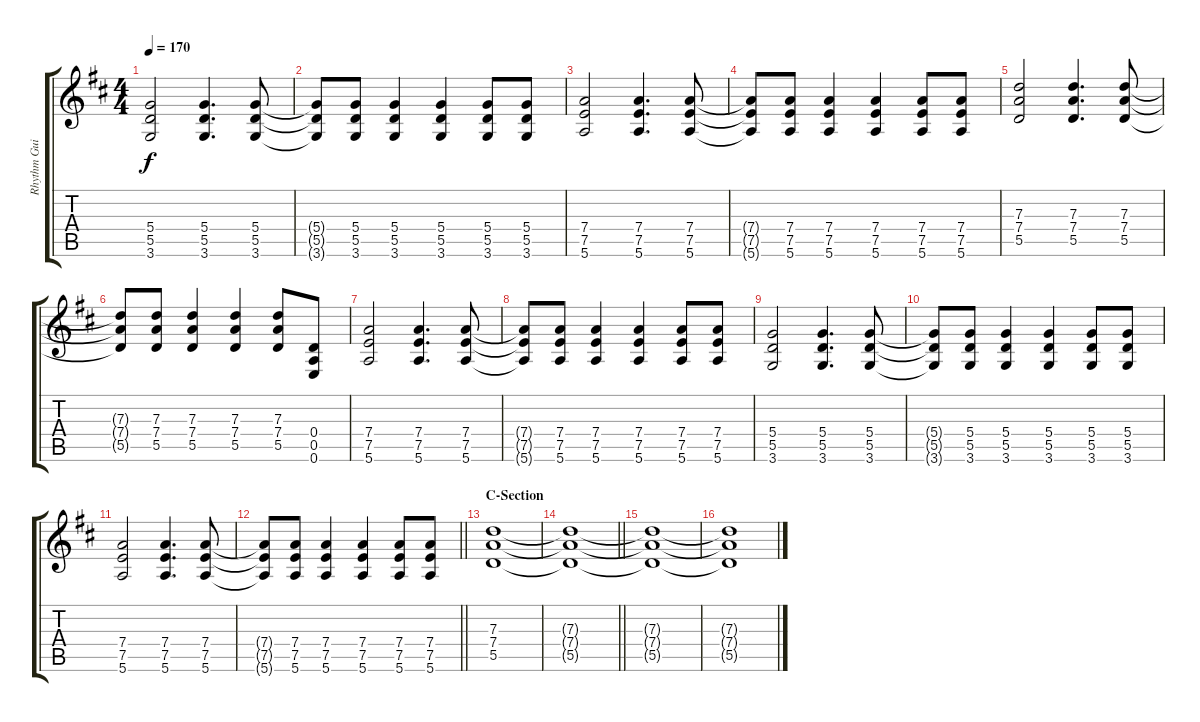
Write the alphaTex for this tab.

\track ("Rhythm Guitar" "Rhythm Gui") {instrument distortionguitar}
\staff {score tabs}
\tuning (E4 B3 G3 D3 A2 E2) {hide}
\ts (4 4)
\tempo 170
\clef g2
\ks d
(5.4 5.5 3.6).2{dy f} (5.4 5.5 3.6).4{d} (5.4 5.5 3.6).8 |
(5.4{t} 5.5{t} 3.6{t}).8 (5.4 5.5 3.6).8 (5.4 5.5 3.6).4 (5.4 5.5 3.6).4 (5.4 5.5 3.6).8 (5.4 5.5 3.6).8 |
(7.4 7.5 5.6).2 (7.4 7.5 5.6).4{d} (7.4 7.5 5.6).8 |
(7.4{t} 7.5{t} 5.6{t}).8 (7.4 7.5 5.6).8 (7.4 7.5 5.6).4 (7.4 7.5 5.6).4 (7.4 7.5 5.6).8 (7.4 7.5 5.6).8 |
(7.3 7.4 5.5).2 (7.3 7.4 5.5).4{d} (7.3 7.4 5.5).8 |
(7.3{t} 7.4{t} 5.5{t}).8 (7.3 7.4 5.5).8 (7.3 7.4 5.5).4 (7.3 7.4 5.5).4 (7.3 7.4 5.5).8 (0.4 0.5 0.6).8 |
(7.4 7.5 5.6).2 (7.4 7.5 5.6).4{d} (7.4 7.5 5.6).8 |
(7.4{t} 7.5{t} 5.6{t}).8 (7.4 7.5 5.6).8 (7.4 7.5 5.6).4 (7.4 7.5 5.6).4 (7.4 7.5 5.6).8 (7.4 7.5 5.6).8 |
(5.4 5.5 3.6).2 (5.4 5.5 3.6).4{d} (5.4 5.5 3.6).8 |
(5.4{t} 5.5{t} 3.6{t}).8 (5.4 5.5 3.6).8 (5.4 5.5 3.6).4 (5.4 5.5 3.6).4 (5.4 5.5 3.6).8 (5.4 5.5 3.6).8 |
(7.4 7.5 5.6).2 (7.4 7.5 5.6).4{d} (7.4 7.5 5.6).8 |
\barLineRight lightlight
(7.4{t} 7.5{t} 5.6{t}).8 (7.4 7.5 5.6).8 (7.4 7.5 5.6).4 (7.4 7.5 5.6).4 (7.4 7.5 5.6).8 (7.4 7.5 5.6).8 |
\section ("" "C-Section")
(7.3 7.4 5.5).1 |
\barLineRight lightlight
(7.3{t} 7.4{t} 5.5{t}).1 |
(7.3{t} 7.4{t} 5.5{t}).1 |
(7.3{t} 7.4{t} 5.5{t}).1
